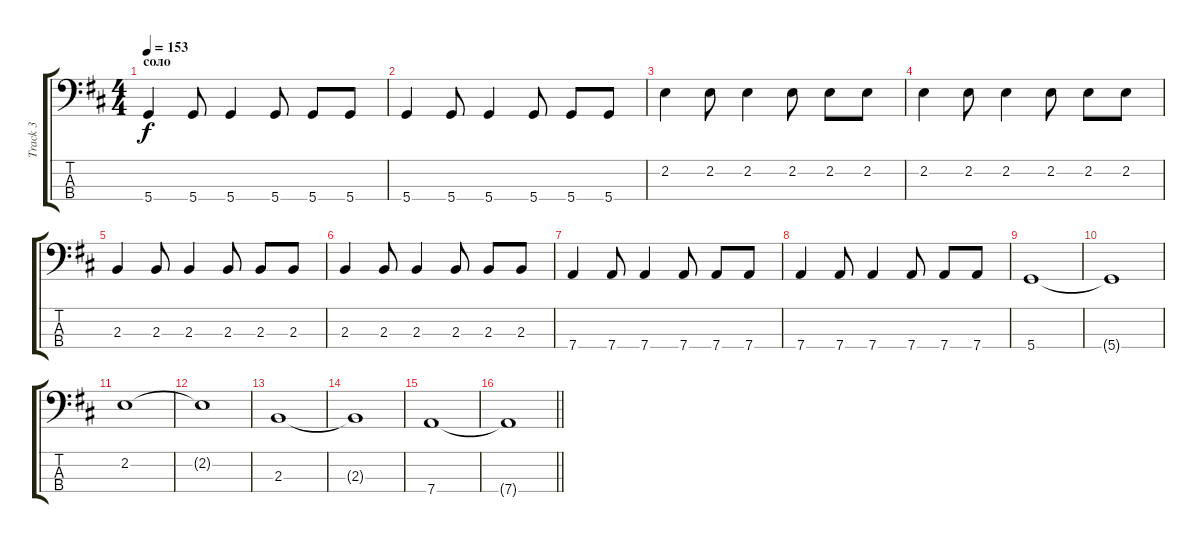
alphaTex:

\track ("Track 3" "Track 3") {instrument electricbasspick}
\staff {score tabs}
\tuning (G2 D2 A1 D1) {hide}
\ts (4 4)
\section ("" "соло")
\tempo 153
\clef f4
\ks bminor
5.4.4{dy f} 5.4.8 5.4.4 5.4.8 5.4.8 5.4.8 |
5.4.4 5.4.8 5.4.4 5.4.8 5.4.8 5.4.8 |
2.2.4 2.2.8 2.2.4 2.2.8 2.2.8 2.2.8 |
2.2.4 2.2.8 2.2.4 2.2.8 2.2.8 2.2.8 |
2.3.4 2.3.8 2.3.4 2.3.8 2.3.8 2.3.8 |
2.3.4 2.3.8 2.3.4 2.3.8 2.3.8 2.3.8 |
7.4.4 7.4.8 7.4.4 7.4.8 7.4.8 7.4.8 |
7.4.4 7.4.8 7.4.4 7.4.8 7.4.8 7.4.8 |
5.4.1 |
5.4{t}.1 |
2.2.1 |
2.2{t}.1 |
2.3.1 |
2.3{t}.1 |
7.4.1 |
\barLineRight lightlight
7.4{t}.1
